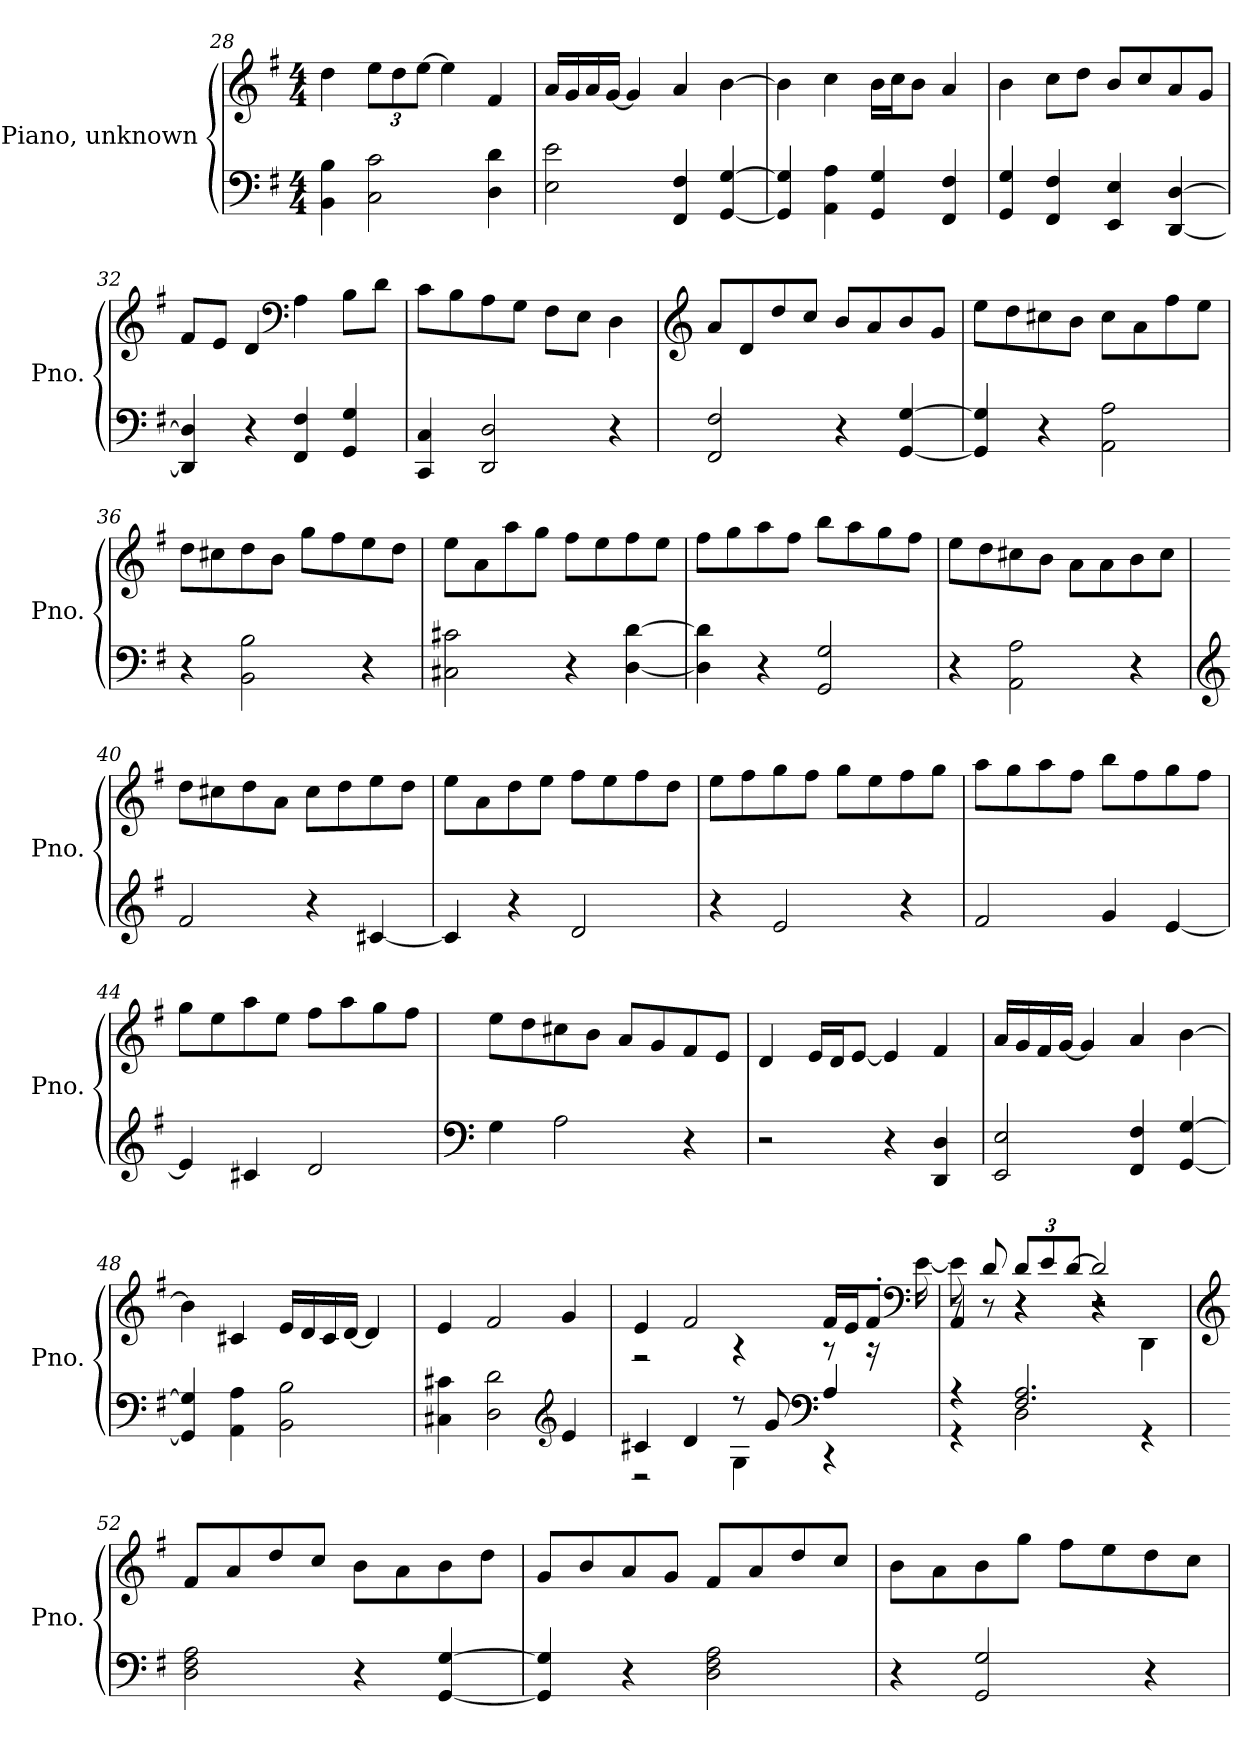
**kern	**kern
*part1	*part1
*staff2	*staff1
*I"Piano, unknown	*
*I'Pno.	*
*clefF4	*clefG2
*k[f#]	*k[f#]
*M4/4	*M4/4
=28	=28
4BB\ 4B\	4dd\
*	*Xbrackettup
2C\ 2c\	12ee\L
.	12dd\
.	[12ee\J
.	4ee\]
4D\ 4d\	4f#/
!!LO:PB:g=z
=29	=29
2E\ 2e\	16a/LL
.	16g/
.	16a/
.	[16g/JJ
.	4g/]
4FF#/ 4F#/	4a/
[4GG/ [4G/	[4b\
=30	=30
4GG/] 4G/]	4b\]
4AA\ 4A\	4cc\
4GG/ 4G/	16b\LL
.	16cc\J
.	8b\J
4FF#/ 4F#/	4a/
=31	=31
4GG/ 4G/	4b\
4FF#/ 4F#/	8cc\L
.	8dd\J
4EE/ 4E/	8b/L
.	8cc/
[4DD/ [4D/	8a/
.	8g/J
=32	=32
4DD/] 4D/]	8f#/L
.	8e/J
4r	4d/
*	*clefF4
4FF#/ 4F#/	4A\
4GG/ 4G/	8B\L
.	8d\J
=33	=33
4CC/ 4C/	8c\L
.	8B\
2DD/ 2D/	8A\
.	8G\J
.	8F#\L
.	8E\J
4r	4D\
!!LO:LB:g=z
=34	=34
*	*clefG2
2FF#/ 2F#/	8a/L
.	8d/
.	8dd/
.	8cc/J
4r	8b/L
.	8a/
[4GG/ [4G/	8b/
.	8g/J
=35	=35
4GG/] 4G/]	8ee\L
.	8dd\
4r	8cc#X\
.	8b\J
2AA\ 2A\	8cc#\L
.	8a\
.	8ff#\
.	8ee\J
=36	=36
4r	8dd\L
.	8cc#X\
2BB\ 2B\	8dd\
.	8b\J
.	8gg\L
.	8ff#\
4r	8ee\
.	8dd\J
=37	=37
2C#X\ 2c#X\	8ee\L
.	8a\
.	8aa\
.	8gg\J
4r	8ff#\L
.	8ee\
[4D\ [4d\	8ff#\
.	8ee\J
=38	=38
4D\] 4d\]	8ff#\L
.	8gg\
4r	8aa\
.	8ff#\J
2GG/ 2G/	8bb\L
.	8aa\
.	8gg\
.	8ff#\J
!!LO:LB:g=z
=39	=39
4r	8ee\L
.	8dd\
2AA\ 2A\	8cc#X\
.	8b\J
.	8a\L
.	8a\
4r	8b\
.	8cc#\J
=40	=40
*clefG2	*
2f#/	8dd\L
.	8cc#X\
.	8dd\
.	8a\J
4r	8cc#\L
.	8dd\
[4c#X/	8ee\
.	8dd\J
=41	=41
4c#/]	8ee\L
.	8a\
4r	8dd\
.	8ee\J
2d/	8ff#\L
.	8ee\
.	8ff#\
.	8dd\J
=42	=42
4r	8ee\L
.	8ff#\
2e/	8gg\
.	8ff#\J
.	8gg\L
.	8ee\
4r	8ff#\
.	8gg\J
!!LO:LB:g=z
=43	=43
2f#/	8aa\L
.	8gg\
.	8aa\
.	8ff#\J
4g/	8bb\L
.	8ff#\
[4e/	8gg\
.	8ff#\J
=44	=44
4e/]	8gg\L
.	8ee\
4c#X/	8aa\
.	8ee\J
2d/	8ff#\L
.	8aa\
.	8gg\
.	8ff#\J
=45	=45
*clefF4	*
4G\	8ee\L
.	8dd\
2A\	8cc#X\
.	8b\J
.	8a/L
.	8g/
4r	8f#/
.	8e/J
=46	=46
2r	4d/
.	16e/LL
.	16d/J
.	[8e/J
4r	4e/]
4DD/ 4D/	4f#/
=47	=47
2EE/ 2E/	16a/LL
.	16g/
.	16f#/
.	[16g/JJ
.	4g/]
4FF#/ 4F#/	4a/
[4GG/ [4G/	[4b\
!!LO:LB:g=z
=48	=48
4GG/] 4G/]	4b\]
4AA\ 4A\	4c#X/
2BB\ 2B\	16e/LL
.	16d/
.	16c#/
.	[16d/JJ
.	4d/]
=49	=49
4C#X\ 4c#X\	4e/
2D\ 2d\	2f#/
*clefG2	*
4e/	4g/
=50	=50
*^	*^
4c#X/	2r	4e/	2r
4d/	.	2f#/	.
8r	4G\	.	4r
8g/	.	.	.
*clefF4	*	*	*
4A/	4r	16f#/LL	8r
.	.	16e/J	.
.	.	8f#'/J	16r
*	*	*clefF4	*
.	.	.	[16e\
=51	=51	=51	=51
*	*	*	*^
4r	4r	8r	8e\]	4AA/
.	.	8d/	8r	.
2.F#/ 2.A/	2D\	12d/L	4r	4r
.	.	12e/	.	.
.	.	[12d/J	.	.
.	.	2d/]	4r	2r
.	4r	.	4DD\	.
*v	*v	*	*	*
*	*v	*v	*v
!!LO:LB:g=z
=52	=52
*	*clefG2
2D\ 2F#\ 2A\	8f#/L
.	8a/
.	8dd/
.	8cc/J
4r	8b\L
.	8a\
[4GG/ [4G/	8b\
.	8dd\J
=53	=53
4GG/] 4G/]	8g/L
.	8b/
4r	8a/
.	8g/J
2D\ 2F#\ 2A\	8f#/L
.	8a/
.	8dd/
.	8cc/J
=54	=54
4r	8b\L
.	8a\
2GG/ 2G/	8b\
.	8gg\J
.	8ff#\L
.	8ee\
4r	8dd\
.	8cc\J
=	=
*-	*-
